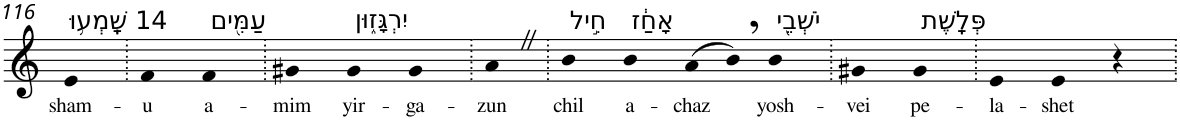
**kern	**text
*part1	*part1
*staff1	*staff1
*I"Piano	*
*I'Pno	*
!!LO:PB:g=z
*clefG2	*
*k[]	*
=116	=116
!LO:TX:a:t=14 שָֽׁמְע֥וּ	!
!	!LO:LY:b
4e	sham-
=117.	=117.
!	!LO:LY:b
4f	-u
!LO:TX:a:t=עַמִּ֖ים	!
!	!LO:LY:b
4f	a-
=118.	=118.
!	!LO:LY:b
4g#X	-mim
!LO:TX:a:t=יִרְגָּז֑וּן	!
!	!LO:LY:b
4g#	yir-
!	!LO:LY:b
4g#	-ga-
=119.	=119.
!	!LO:LY:b
4aZ	-zun
=120.	=120.
!LO:TX:a:t=חִ֣יל	!
!	!LO:LY:b
4b	chil
!LO:TX:a:t=אָחַ֔ז	!
!	!LO:LY:b
4b	a-
!	!LO:LY:b
(>8a	-chaz
8b,)	.
!LO:TX:a:t=יֹשְׁבֵ֖י	!
!	!LO:LY:b
4b	yosh-
=121.	=121.
!	!LO:LY:b
4g#X	-vei
!LO:TX:a:t=פְּלָֽשֶׁת	!
!	!LO:LY:b
4g#	pe-
=122.	=122.
!	!LO:LY:b
4e	-la-
!	!LO:LY:b
4e	-shet
4r	.
=.	=.
*-	*-
